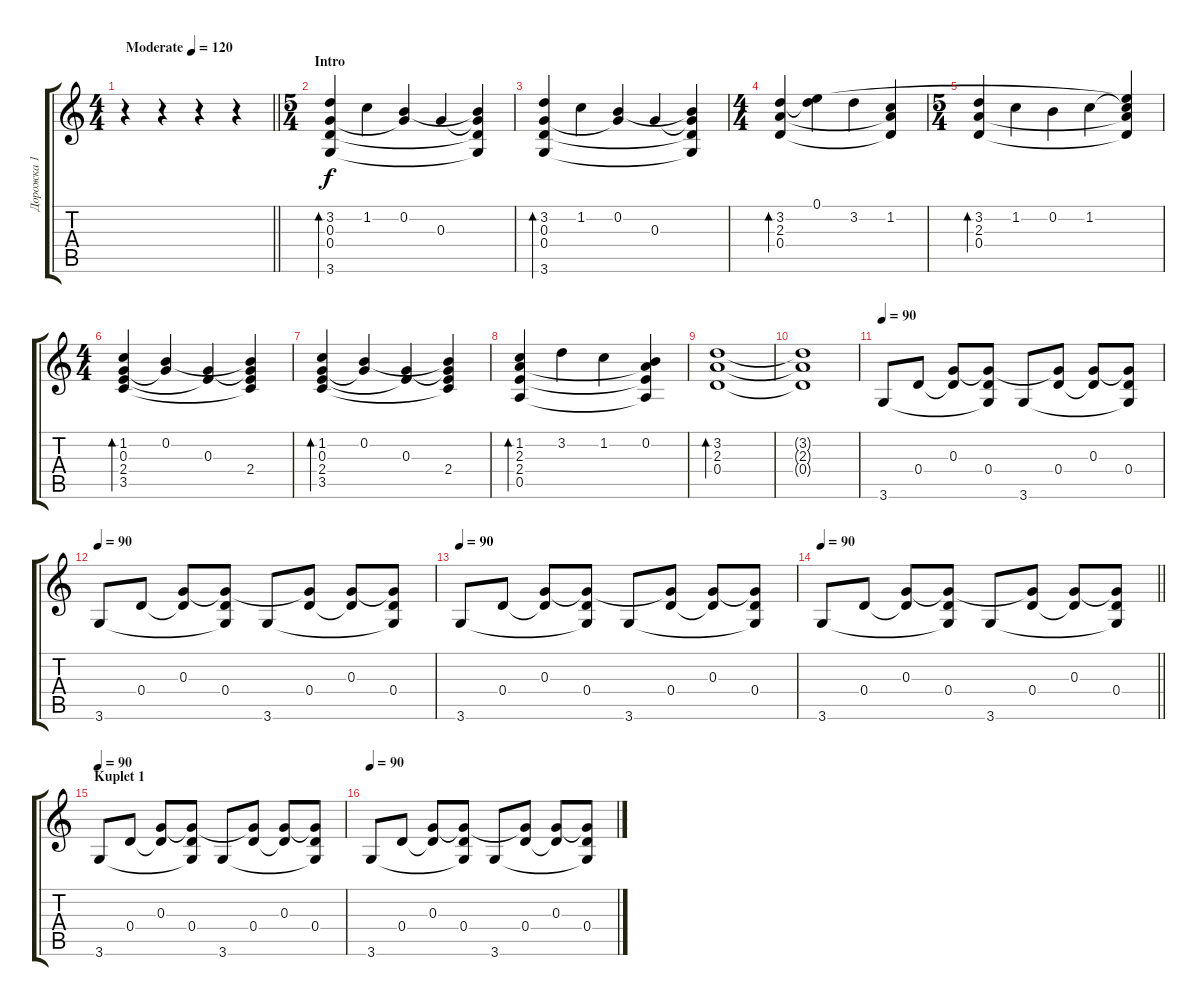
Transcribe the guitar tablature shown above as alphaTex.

\track ("Дорожка 1" "Дорожка 1") {instrument acousticguitarsteel}
\staff {score tabs}
\tuning (E4 B3 G3 D3 A2 E2) {hide}
\ts (4 4)
\tempo (120 "Moderate")
\clef g2
\barLineRight lightlight
\ks c
r.4{dy f instrument acousticguitarsteel} r.4 r.4 r.4 |
\ts (5 4)
\section ("" "Intro")
(3.2 0.3 0.4 3.6).4{bd 60} 1.2.4 (0.2 0.3{t}).4 0.3.4 (0.2{t} 0.3{t} 0.4{t} 3.6{t}).4 |
(3.2 0.3 0.4 3.6).4{bd 60} 1.2.4 (0.2 0.3{t}).4 0.3.4 (0.2{t} 0.3{t} 0.4{t} 3.6{t}).4 |
\ts (4 4)
(3.2 2.3 0.4).4{bd 60} (0.1 3.2{t}).4 3.2.4 (1.2 2.3{t} 0.4{t}).4 |
\ts (5 4)
(3.2 2.3 0.4).4{bd 60} 1.2.4 0.2.4 1.2.4 (0.1{t} 1.2{t} 2.3{t} 0.4{t}).4 |
\ts (4 4)
(1.2 0.3 2.4 3.5).4{bd 60} (0.2 0.3{t}).4 (0.3 2.4{t}).4 (0.2{t} 0.3{t} 2.4 3.5{t}).4 |
(1.2 0.3 2.4 3.5).4{bd 60} (0.2 0.3{t}).4 (0.3 2.4{t}).4 (0.2{t} 0.3{t} 2.4 3.5{t}).4 |
(1.2 2.3 2.4 0.5).4{bd 60} 3.2.4 1.2.4 (0.2 2.3{t} 2.4{t} 0.5{t}).4 |
(3.2 2.3 0.4).1{bd 60} |
(3.2{t} 2.3{t} 0.4{t}).1 |
\tempo 90
3.6.8 0.4.8 (0.3 0.4{t}).8 (0.3{t} 0.4 3.6{t}).8 3.6.8 (0.3{t} 0.4).8 (0.3 0.4{t}).8 (0.3{t} 0.4 3.6{t}).8 |
\tempo 90
3.6.8 0.4.8 (0.3 0.4{t}).8 (0.3{t} 0.4 3.6{t}).8 3.6.8 (0.3{t} 0.4).8 (0.3 0.4{t}).8 (0.3{t} 0.4 3.6{t}).8 |
\tempo 90
3.6.8 0.4.8 (0.3 0.4{t}).8 (0.3{t} 0.4 3.6{t}).8 3.6.8 (0.3{t} 0.4).8 (0.3 0.4{t}).8 (0.3{t} 0.4 3.6{t}).8 |
\tempo 90
\barLineRight lightlight
3.6.8 0.4.8 (0.3 0.4{t}).8 (0.3{t} 0.4 3.6{t}).8 3.6.8 (0.3{t} 0.4).8 (0.3 0.4{t}).8 (0.3{t} 0.4 3.6{t}).8 |
\section ("" "Kuplet 1")
\tempo 90
3.6.8 0.4.8 (0.3 0.4{t}).8 (0.3{t} 0.4 3.6{t}).8 3.6.8 (0.3{t} 0.4).8 (0.3 0.4{t}).8 (0.3{t} 0.4 3.6{t}).8 |
\tempo 90
3.6.8 0.4.8 (0.3 0.4{t}).8 (0.3{t} 0.4 3.6{t}).8 3.6.8 (0.3{t} 0.4).8 (0.3 0.4{t}).8 (0.3{t} 0.4 3.6{t}).8
